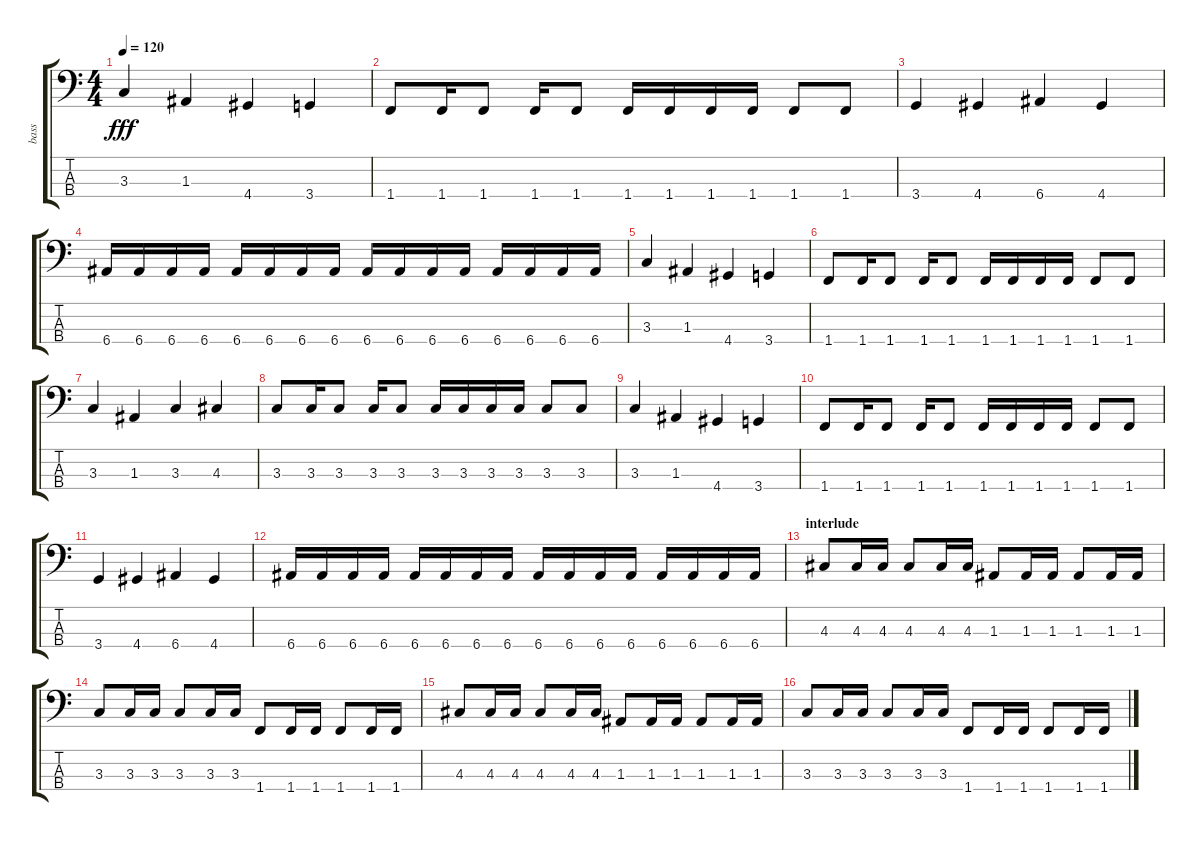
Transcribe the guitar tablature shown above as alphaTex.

\track ("bass" "bass") {instrument electricbassfinger}
\staff {score tabs}
\tuning (G2 D2 A1 E1) {hide}
\ts (4 4)
\tempo 120
\clef f4
\ks c
3.3.4{dy fff} 1.3.4 4.4.4 3.4.4 |
1.4.8 1.4.16 1.4.8 1.4.16 1.4.8 1.4.16 1.4.16 1.4.16 1.4.16 1.4.8 1.4.8 |
3.4.4 4.4.4 6.4.4 4.4.4 |
6.4.16 6.4.16 6.4.16 6.4.16 6.4.16 6.4.16 6.4.16 6.4.16 6.4.16 6.4.16 6.4.16 6.4.16 6.4.16 6.4.16 6.4.16 6.4.16 |
3.3.4 1.3.4 4.4.4 3.4.4 |
1.4.8 1.4.16 1.4.8 1.4.16 1.4.8 1.4.16 1.4.16 1.4.16 1.4.16 1.4.8 1.4.8 |
3.3.4 1.3.4 3.3.4 4.3.4 |
3.3.8 3.3.16 3.3.8 3.3.16 3.3.8 3.3.16 3.3.16 3.3.16 3.3.16 3.3.8 3.3.8 |
3.3.4 1.3.4 4.4.4 3.4.4 |
1.4.8 1.4.16 1.4.8 1.4.16 1.4.8 1.4.16 1.4.16 1.4.16 1.4.16 1.4.8 1.4.8 |
3.4.4 4.4.4 6.4.4 4.4.4 |
6.4.16 6.4.16 6.4.16 6.4.16 6.4.16 6.4.16 6.4.16 6.4.16 6.4.16 6.4.16 6.4.16 6.4.16 6.4.16 6.4.16 6.4.16 6.4.16 |
\section ("" "interlude")
4.3.8 4.3.16 4.3.16 4.3.8 4.3.16 4.3.16 1.3.8 1.3.16 1.3.16 1.3.8 1.3.16 1.3.16 |
3.3.8 3.3.16 3.3.16 3.3.8 3.3.16 3.3.16 1.4.8 1.4.16 1.4.16 1.4.8 1.4.16 1.4.16 |
4.3.8 4.3.16 4.3.16 4.3.8 4.3.16 4.3.16 1.3.8 1.3.16 1.3.16 1.3.8 1.3.16 1.3.16 |
3.3.8 3.3.16 3.3.16 3.3.8 3.3.16 3.3.16 1.4.8 1.4.16 1.4.16 1.4.8 1.4.16 1.4.16
